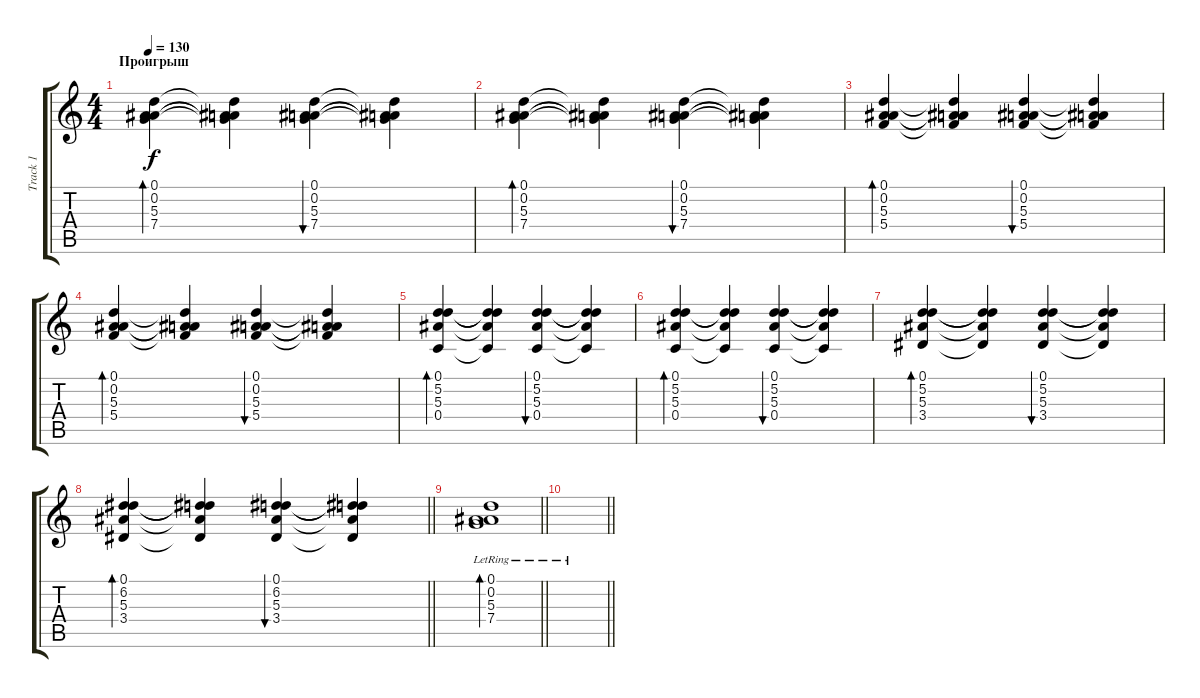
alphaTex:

\track ("Track 1" "Track 1") {instrument acousticguitarsteel}
\staff {score tabs}
\tuning (D4 A3 F3 C3 G2 C2) {hide}
\ts (4 4)
\section ("" "Проигрыш")
\tempo 130
\clef g2
\ks c
(0.1 0.2 5.3 7.4).4{bd 120 dy f} (0.1{t} 0.2{t} 5.3{t} 7.4{t}).4 (0.1 0.2 5.3 7.4).4{bu 120} (0.1{t} 0.2{t} 5.3{t} 7.4{t}).4 |
(0.1 0.2 5.3 7.4).4{bd 120} (0.1{t} 0.2{t} 5.3{t} 7.4{t}).4 (0.1 0.2 5.3 7.4).4{bu 120} (0.1{t} 0.2{t} 5.3{t} 7.4{t}).4 |
(0.1 0.2 5.3 5.4).4{bd 120} (0.1{t} 0.2{t} 5.3{t} 5.4{t}).4 (0.1 0.2 5.3 5.4).4{bu 120} (0.1{t} 0.2{t} 5.3{t} 5.4{t}).4 |
(0.1 0.2 5.3 5.4).4{bd 120} (0.1{t} 0.2{t} 5.3{t} 5.4{t}).4 (0.1 0.2 5.3 5.4).4{bu 120} (0.1{t} 0.2{t} 5.3{t} 5.4{t}).4 |
(0.1 5.2 5.3 0.4).4{bd 120} (0.1{t} 5.2{t} 5.3{t} 0.4{t}).4 (0.1 5.2 5.3 0.4).4{bu 120} (0.1{t} 5.2{t} 5.3{t} 0.4{t}).4 |
(0.1 5.2 5.3 0.4).4{bd 120} (0.1{t} 5.2{t} 5.3{t} 0.4{t}).4 (0.1 5.2 5.3 0.4).4{bu 120} (0.1{t} 5.2{t} 5.3{t} 0.4{t}).4 |
(0.1 5.2 5.3 3.4).4{bd 120} (0.1{t} 5.2{t} 5.3{t} 3.4{t}).4 (0.1 5.2 5.3 3.4).4{bu 120} (0.1{t} 5.2{t} 5.3{t} 3.4{t}).4 |
\barLineRight lightlight
(0.1 6.2 5.3 3.4).4{bd 120} (0.1{t} 6.2{t} 5.3{t} 3.4{t}).4 (0.1 6.2 5.3 3.4).4{bu 120} (0.1{t} 6.2{t} 5.3{t} 3.4{t}).4 |
\section ("" "")
\barLineRight lightlight
(0.1{lr} 0.2{lr} 5.3{lr} 7.4{lr}).1{bd 240} |
\barLineRight lightlight
